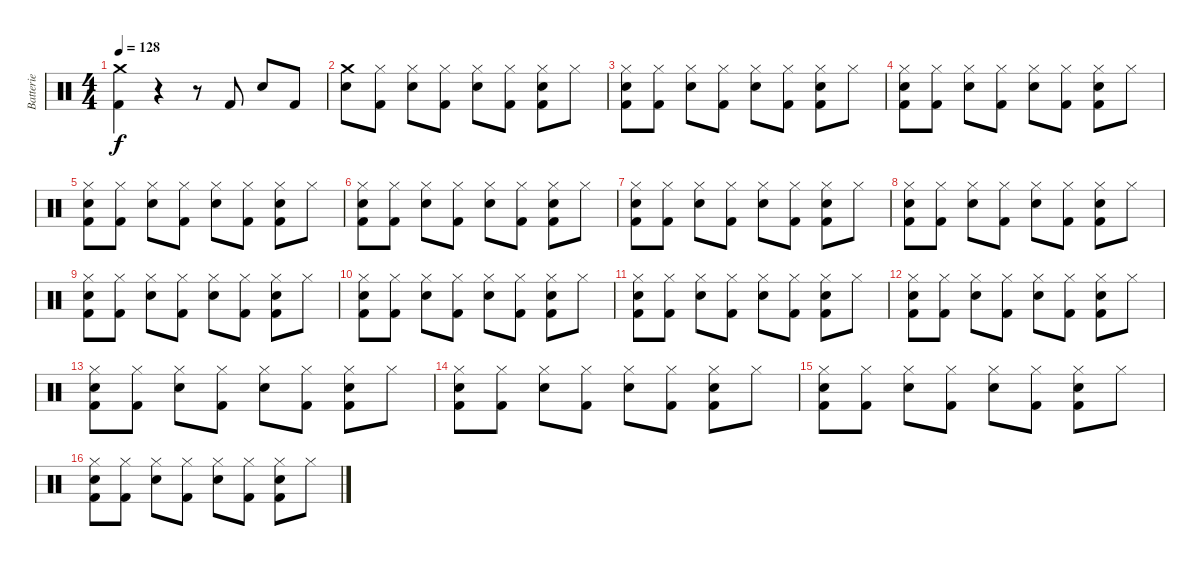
\track ("Batterie" "Batterie") {instrument percussion}
\staff {score}
\articulation defaults
\ts (4 4)
\tempo 128
\clef neutral
\ks c
("Kick (hit) 2" "Crash medium (hit)").4{dy f} r.4 r.8 "Kick (hit) 2".8 "Snare (hit) 2".8 "Kick (hit) 2".8 |
("Crash medium (hit)" "Snare (hit) 2").8 ("Kick (hit) 2" "Hi-Hat (closed)").8 ("Snare (hit) 2" "Hi-Hat (closed)").8 ("Kick (hit) 2" "Hi-Hat (closed)").8 ("Hi-Hat (closed)" "Snare (hit) 2").8 ("Hi-Hat (closed)" "Kick (hit) 2").8 ("Snare (hit) 2" "Hi-Hat (closed)" "Kick (hit) 2").8 "Hi-Hat (closed)".8 |
("Kick (hit) 2" "Snare (hit) 2" "Hi-Hat (closed)").8 ("Hi-Hat (closed)" "Kick (hit) 2").8 ("Snare (hit) 2" "Hi-Hat (closed)").8 ("Kick (hit) 2" "Hi-Hat (closed)").8 ("Hi-Hat (closed)" "Snare (hit) 2").8 ("Kick (hit) 2" "Hi-Hat (closed)").8 ("Kick (hit) 2" "Hi-Hat (closed)" "Snare (hit) 2").8 "Hi-Hat (closed)".8 |
("Kick (hit) 2" "Snare (hit) 2" "Hi-Hat (closed)").8 ("Hi-Hat (closed)" "Kick (hit) 2").8 ("Snare (hit) 2" "Hi-Hat (closed)").8 ("Kick (hit) 2" "Hi-Hat (closed)").8 ("Hi-Hat (closed)" "Snare (hit) 2").8 ("Kick (hit) 2" "Hi-Hat (closed)").8 ("Kick (hit) 2" "Hi-Hat (closed)" "Snare (hit) 2").8 "Hi-Hat (closed)".8 |
("Kick (hit) 2" "Snare (hit) 2" "Hi-Hat (closed)").8 ("Hi-Hat (closed)" "Kick (hit) 2").8 ("Snare (hit) 2" "Hi-Hat (closed)").8 ("Kick (hit) 2" "Hi-Hat (closed)").8 ("Hi-Hat (closed)" "Snare (hit) 2").8 ("Kick (hit) 2" "Hi-Hat (closed)").8 ("Kick (hit) 2" "Hi-Hat (closed)" "Snare (hit) 2").8 "Hi-Hat (closed)".8 |
("Kick (hit) 2" "Snare (hit) 2" "Hi-Hat (closed)").8 ("Hi-Hat (closed)" "Kick (hit) 2").8 ("Snare (hit) 2" "Hi-Hat (closed)").8 ("Kick (hit) 2" "Hi-Hat (closed)").8 ("Hi-Hat (closed)" "Snare (hit) 2").8 ("Kick (hit) 2" "Hi-Hat (closed)").8 ("Kick (hit) 2" "Hi-Hat (closed)" "Snare (hit) 2").8 "Hi-Hat (closed)".8 |
("Kick (hit) 2" "Snare (hit) 2" "Hi-Hat (closed)").8 ("Hi-Hat (closed)" "Kick (hit) 2").8 ("Snare (hit) 2" "Hi-Hat (closed)").8 ("Kick (hit) 2" "Hi-Hat (closed)").8 ("Hi-Hat (closed)" "Snare (hit) 2").8 ("Kick (hit) 2" "Hi-Hat (closed)").8 ("Kick (hit) 2" "Hi-Hat (closed)" "Snare (hit) 2").8 "Hi-Hat (closed)".8 |
("Kick (hit) 2" "Snare (hit) 2" "Hi-Hat (closed)").8 ("Hi-Hat (closed)" "Kick (hit) 2").8 ("Snare (hit) 2" "Hi-Hat (closed)").8 ("Kick (hit) 2" "Hi-Hat (closed)").8 ("Hi-Hat (closed)" "Snare (hit) 2").8 ("Kick (hit) 2" "Hi-Hat (closed)").8 ("Kick (hit) 2" "Hi-Hat (closed)" "Snare (hit) 2").8 "Hi-Hat (closed)".8 |
("Kick (hit) 2" "Snare (hit) 2" "Hi-Hat (closed)").8 ("Hi-Hat (closed)" "Kick (hit) 2").8 ("Snare (hit) 2" "Hi-Hat (closed)").8 ("Kick (hit) 2" "Hi-Hat (closed)").8 ("Hi-Hat (closed)" "Snare (hit) 2").8 ("Kick (hit) 2" "Hi-Hat (closed)").8 ("Kick (hit) 2" "Hi-Hat (closed)" "Snare (hit) 2").8 "Hi-Hat (closed)".8 |
("Kick (hit) 2" "Snare (hit) 2" "Hi-Hat (closed)").8 ("Hi-Hat (closed)" "Kick (hit) 2").8 ("Snare (hit) 2" "Hi-Hat (closed)").8 ("Kick (hit) 2" "Hi-Hat (closed)").8 ("Hi-Hat (closed)" "Snare (hit) 2").8 ("Kick (hit) 2" "Hi-Hat (closed)").8 ("Kick (hit) 2" "Hi-Hat (closed)" "Snare (hit) 2").8 "Hi-Hat (closed)".8 |
("Kick (hit) 2" "Snare (hit) 2" "Hi-Hat (closed)").8 ("Hi-Hat (closed)" "Kick (hit) 2").8 ("Snare (hit) 2" "Hi-Hat (closed)").8 ("Kick (hit) 2" "Hi-Hat (closed)").8 ("Hi-Hat (closed)" "Snare (hit) 2").8 ("Kick (hit) 2" "Hi-Hat (closed)").8 ("Kick (hit) 2" "Hi-Hat (closed)" "Snare (hit) 2").8 "Hi-Hat (closed)".8 |
("Kick (hit) 2" "Snare (hit) 2" "Hi-Hat (closed)").8 ("Hi-Hat (closed)" "Kick (hit) 2").8 ("Snare (hit) 2" "Hi-Hat (closed)").8 ("Kick (hit) 2" "Hi-Hat (closed)").8 ("Hi-Hat (closed)" "Snare (hit) 2").8 ("Kick (hit) 2" "Hi-Hat (closed)").8 ("Kick (hit) 2" "Hi-Hat (closed)" "Snare (hit) 2").8 "Hi-Hat (closed)".8 |
("Kick (hit) 2" "Snare (hit) 2" "Hi-Hat (closed)").8 ("Hi-Hat (closed)" "Kick (hit) 2").8 ("Snare (hit) 2" "Hi-Hat (closed)").8 ("Kick (hit) 2" "Hi-Hat (closed)").8 ("Hi-Hat (closed)" "Snare (hit) 2").8 ("Kick (hit) 2" "Hi-Hat (closed)").8 ("Kick (hit) 2" "Hi-Hat (closed)" "Snare (hit) 2").8 "Hi-Hat (closed)".8 |
("Kick (hit) 2" "Snare (hit) 2" "Hi-Hat (closed)").8 ("Hi-Hat (closed)" "Kick (hit) 2").8 ("Snare (hit) 2" "Hi-Hat (closed)").8 ("Kick (hit) 2" "Hi-Hat (closed)").8 ("Hi-Hat (closed)" "Snare (hit) 2").8 ("Kick (hit) 2" "Hi-Hat (closed)").8 ("Kick (hit) 2" "Hi-Hat (closed)" "Snare (hit) 2").8 "Hi-Hat (closed)".8 |
("Kick (hit) 2" "Snare (hit) 2" "Hi-Hat (closed)").8 ("Hi-Hat (closed)" "Kick (hit) 2").8 ("Snare (hit) 2" "Hi-Hat (closed)").8 ("Kick (hit) 2" "Hi-Hat (closed)").8 ("Hi-Hat (closed)" "Snare (hit) 2").8 ("Kick (hit) 2" "Hi-Hat (closed)").8 ("Kick (hit) 2" "Hi-Hat (closed)" "Snare (hit) 2").8 "Hi-Hat (closed)".8 |
("Kick (hit) 2" "Snare (hit) 2" "Hi-Hat (closed)").8 ("Hi-Hat (closed)" "Kick (hit) 2").8 ("Snare (hit) 2" "Hi-Hat (closed)").8 ("Kick (hit) 2" "Hi-Hat (closed)").8 ("Hi-Hat (closed)" "Snare (hit) 2").8 ("Kick (hit) 2" "Hi-Hat (closed)").8 ("Kick (hit) 2" "Hi-Hat (closed)" "Snare (hit) 2").8 "Hi-Hat (closed)".8
